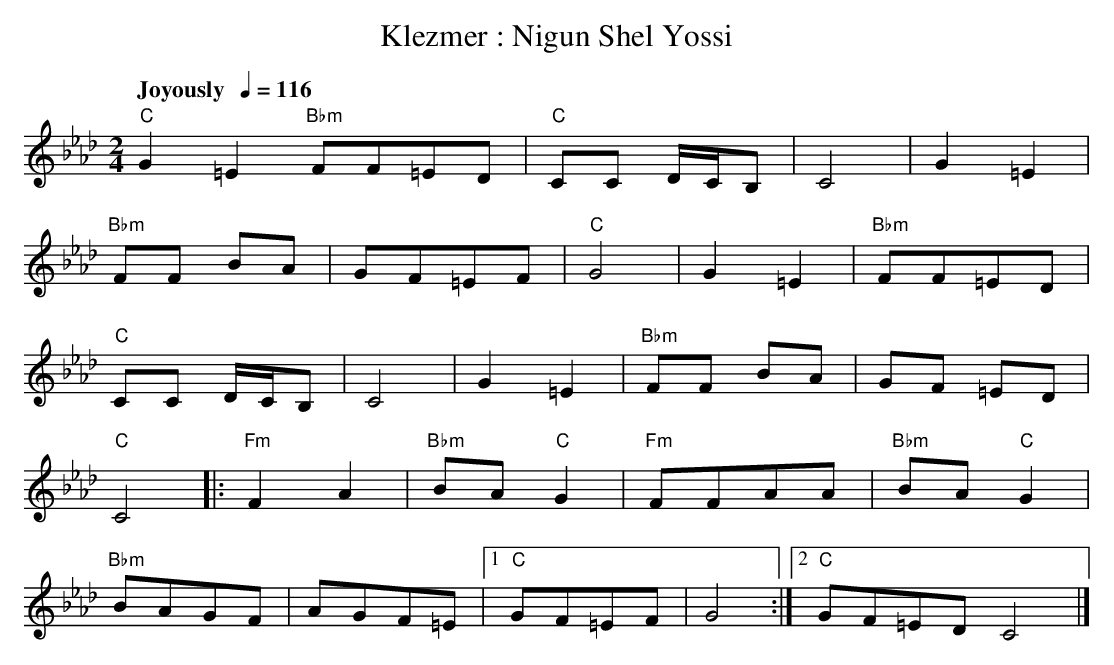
X:1
T:Klezmer : Nigun Shel Yossi
M:2/4
L:1/8
Q:"Joyously  " 1/4=116
K:Abmaj
"C"G2 =E2 "Bbm"FF=ED | "C"CC D/2C/2B, | C4 | G2 =E2 |
"Bbm"FF BA | GF=EF | "C"G4 | G2 =E2 | "Bbm"FF=ED |
"C"CC D/2C/2B, | C4 | G2 =E2 | "Bbm"FF BA | GF =ED |
"C"C4 |: "Fm"F2 A2 | "Bbm"BA "C"G2 | "Fm"FFAA | "Bbm"BA "C"G2 |
"Bbm"BAGF | AGF=E |1 "C"GF=EF | G4 :|2 "C"GF=ED C4 |]
